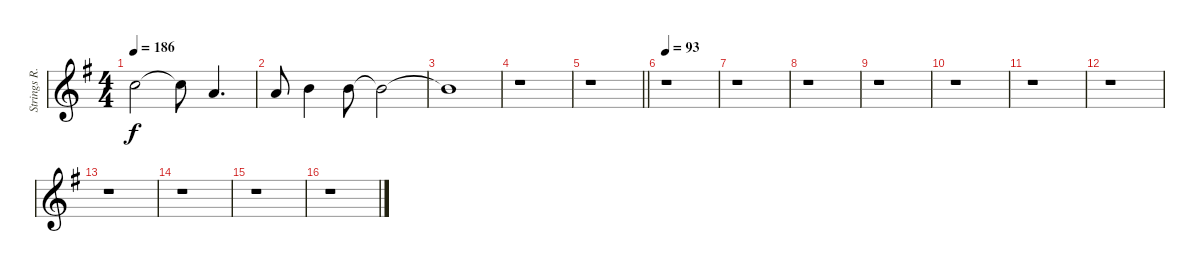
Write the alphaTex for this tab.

\track ("Strings R.H. - Arjen Lucassen" "Strings R.") {instrument stringensemble1}
\staff {score}
\tuning (E5 B4 G4 D4 A3 E3) {hide}
\ts (4 4)
\tempo 186
\clef g2
\ks eminor
1.2.2{dy f} 1.2{t}.8 2.3.4{d} |
2.3.8 0.2.4 0.2.8 0.2{t}.2 |
0.2{t}.1 |
r.1 |
\barLineRight lightlight
r.1 |
\tempo 93
r.1 |
r.1 |
r.1 |
r.1 |
r.1 |
r.1 |
r.1 |
r.1 |
r.1 |
r.1 |
r.1
